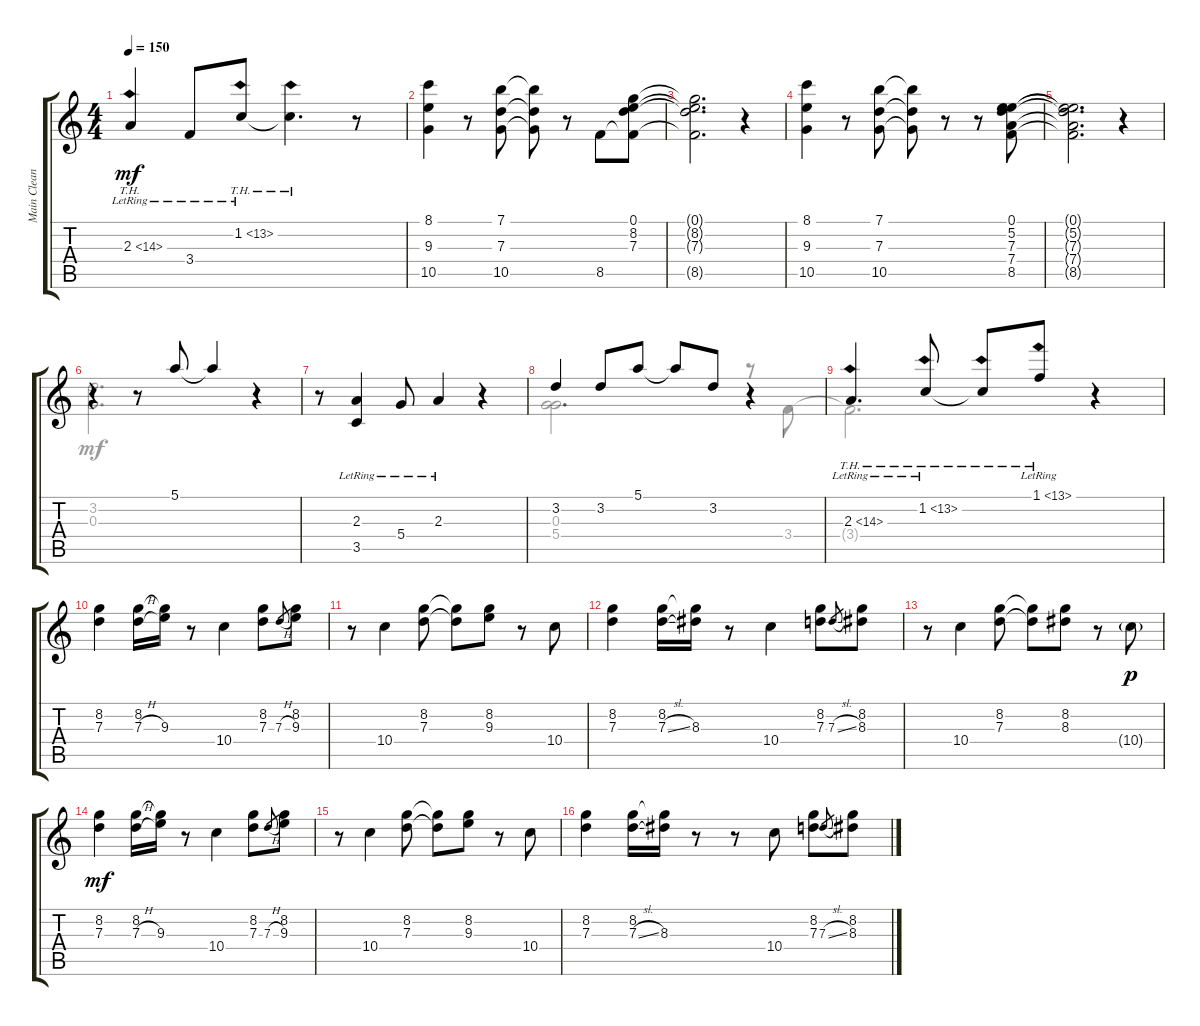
\track ("Main Clean" "Main Clean") {instrument electricguitarjazz}
\staff {score tabs}
\tuning (E4 B3 G3 D3 A2 E2) {hide}
\voice
\ts (4 4)
\tempo 150
\clef g2
\ks c
2.3{th 12 lr}.4{dy mf} 3.4{lr}.8 1.2{th 12 lr}.8 1.2{th 12 t}.4{d} r.8 |
(8.1 9.3 10.5).4 r.8 (7.1 7.3 10.5).8 (7.1{t} 7.3{t} 10.5{t}).8 r.8 8.5.8 (0.1 8.2 7.3 8.5{t}).8 |
(0.1{t} 8.2{t} 7.3{t} 8.5{t}).2{d} r.4 |
(8.1 9.3 10.5).4 r.8 (7.1 7.3 10.5).8 (7.1{t} 7.3{t} 10.5{t}).8 r.8 r.8 (0.1 5.2 7.3 7.4 8.5).8 |
(0.1{t} 5.2{t} 7.3{t} 7.4{t} 8.5{t}).2{d} r.4 |
r.4 r.8 5.1.8 5.1{t}.4 r.4 |
r.8 (2.3{lr} 3.5{lr}).4 5.4{lr}.8 2.3{lr}.4 r.4 |
3.2.4 3.2.8 5.1.8 5.1{t}.8 3.2.8 r.4 |
2.3{th 12 lr}.4{d} 1.2{th 12 lr}.8 1.2{th 12 t}.8 1.1{th 12 lr}.8 r.4 |
(8.2 7.3).4 (8.2 7.3{h}).16 (8.2{t} 9.3).16 r.8 10.4.4 (8.2 7.3).8 7.3{h}.8{gr} (8.2 9.3).8 |
r.8 10.4.4 (8.2 7.3).8 (8.2{t} 7.3{t}).8 (8.2 9.3).8 r.8 10.4.8 |
(8.2 7.3).4 (8.2 7.3{sl}).16 (8.2{t} 8.3).16 r.8 10.4.4 (8.2 7.3).8 7.3{sl}.8{gr} (8.2 8.3).8 |
r.8 10.4.4 (8.2 7.3).8 (8.2{t} 7.3{t}).8 (8.2 8.3).8 r.8 10.4{g}.8{dy p} |
(8.2 7.3).4{dy mf} (8.2 7.3{h}).16 (8.2{t} 9.3).16 r.8 10.4.4 (8.2 7.3).8 7.3{h}.8{gr} (8.2 9.3).8 |
r.8 10.4.4 (8.2 7.3).8 (8.2{t} 7.3{t}).8 (8.2 9.3).8 r.8 10.4.8 |
(8.2 7.3).4 (8.2 7.3{sl}).16 (8.2{t} 8.3).16 r.8 r.8 10.4.8 (8.2 7.3).8 7.3{sl}.8{gr} (8.2 8.3).8
\voice
\clef g2
\ottava regular
\simile none
\ks c
|
|
|
|
|
(3.2 0.3).2{d} r.4 |
|
(0.3 5.4).2{d} r.8 3.4.8 |
3.4{t}.2{d} r.4 |
|
|
|
|
|
|
